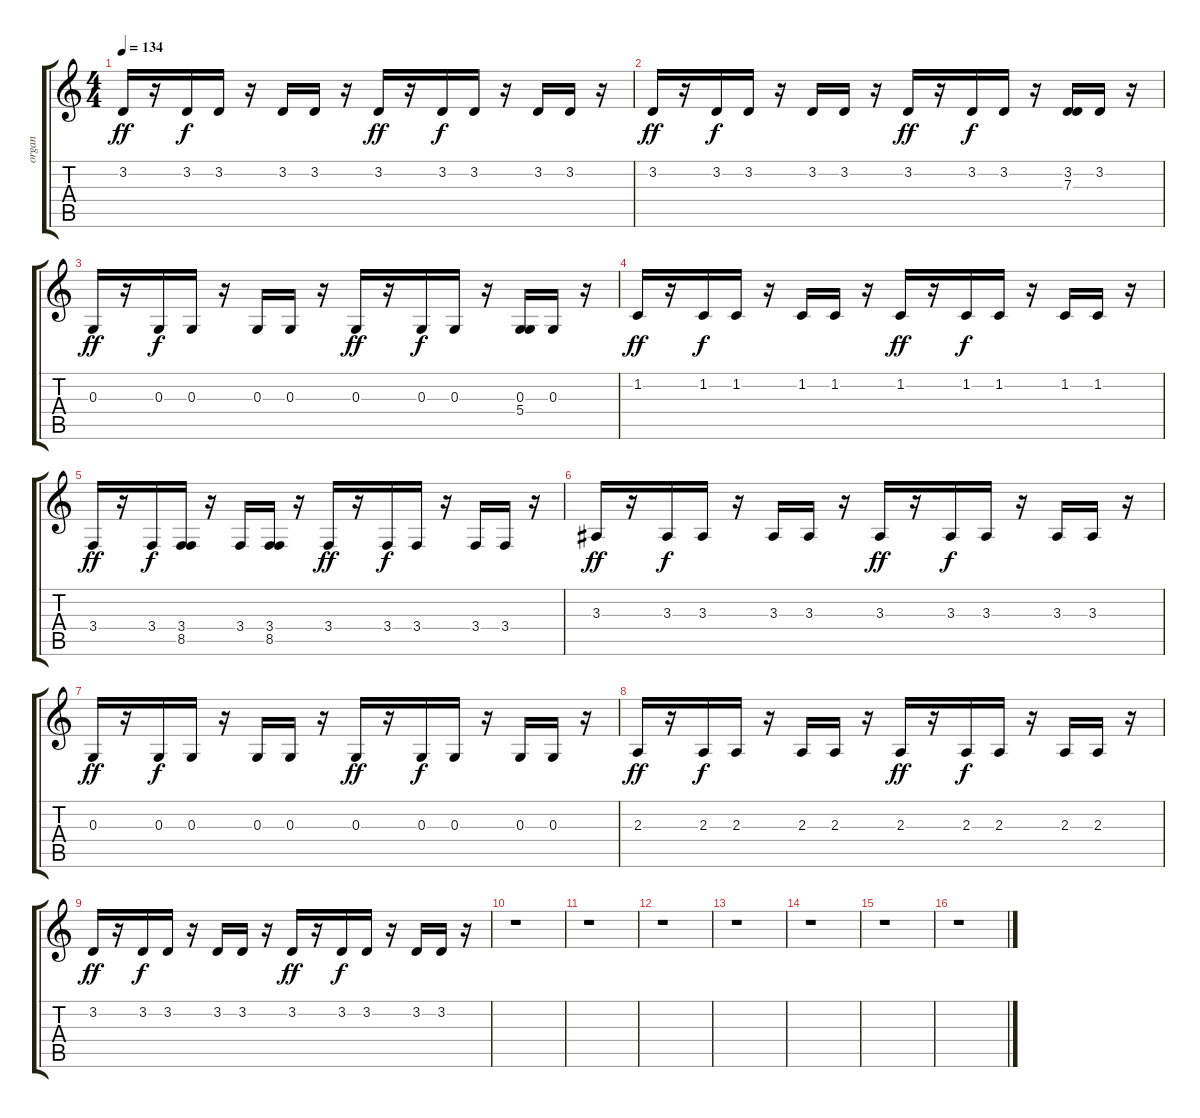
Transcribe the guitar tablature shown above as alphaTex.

\track ("organ" "organ") {instrument percussiveorgan}
\staff {score tabs}
\tuning (E4 B3 G3 D3 A2 E2) {hide}
\ts (4 4)
\tempo 134
\clef g2
\ks c
3.2.16{dy ff} r.16 3.2.16{dy f} 3.2.16 r.16 3.2.16 3.2.16 r.16 3.2.16{dy ff} r.16 3.2.16{dy f} 3.2.16 r.16 3.2.16 3.2.16 r.16 |
3.2.16{dy ff} r.16 3.2.16{dy f} 3.2.16 r.16 3.2.16 3.2.16 r.16 3.2.16{dy ff} r.16 3.2.16{dy f} 3.2.16 r.16 (3.2 7.3).16 3.2.16 r.16 |
0.3.16{dy ff} r.16 0.3.16{dy f} 0.3.16 r.16 0.3.16 0.3.16 r.16 0.3.16{dy ff} r.16 0.3.16{dy f} 0.3.16 r.16 (0.3 5.4).16 0.3.16 r.16 |
1.2.16{dy ff} r.16 1.2.16{dy f} 1.2.16 r.16 1.2.16 1.2.16 r.16 1.2.16{dy ff} r.16 1.2.16{dy f} 1.2.16 r.16 1.2.16 1.2.16 r.16 |
3.4.16{dy ff} r.16 3.4.16{dy f} (3.4 8.5).16 r.16 3.4.16 (3.4 8.5).16 r.16 3.4.16{dy ff} r.16 3.4.16{dy f} 3.4.16 r.16 3.4.16 3.4.16 r.16 |
3.3.16{dy ff} r.16 3.3.16{dy f} 3.3.16 r.16 3.3.16 3.3.16 r.16 3.3.16{dy ff} r.16 3.3.16{dy f} 3.3.16 r.16 3.3.16 3.3.16 r.16 |
0.3.16{dy ff} r.16 0.3.16{dy f} 0.3.16 r.16 0.3.16 0.3.16 r.16 0.3.16{dy ff} r.16 0.3.16{dy f} 0.3.16 r.16 0.3.16 0.3.16 r.16 |
2.3.16{dy ff} r.16 2.3.16{dy f} 2.3.16 r.16 2.3.16 2.3.16 r.16 2.3.16{dy ff} r.16 2.3.16{dy f} 2.3.16 r.16 2.3.16 2.3.16 r.16 |
3.2.16{dy ff} r.16 3.2.16{dy f} 3.2.16 r.16 3.2.16 3.2.16 r.16 3.2.16{dy ff} r.16 3.2.16{dy f} 3.2.16 r.16 3.2.16 3.2.16 r.16 |
r.1 |
r.1 |
r.1 |
r.1 |
r.1 |
r.1 |
r.1
